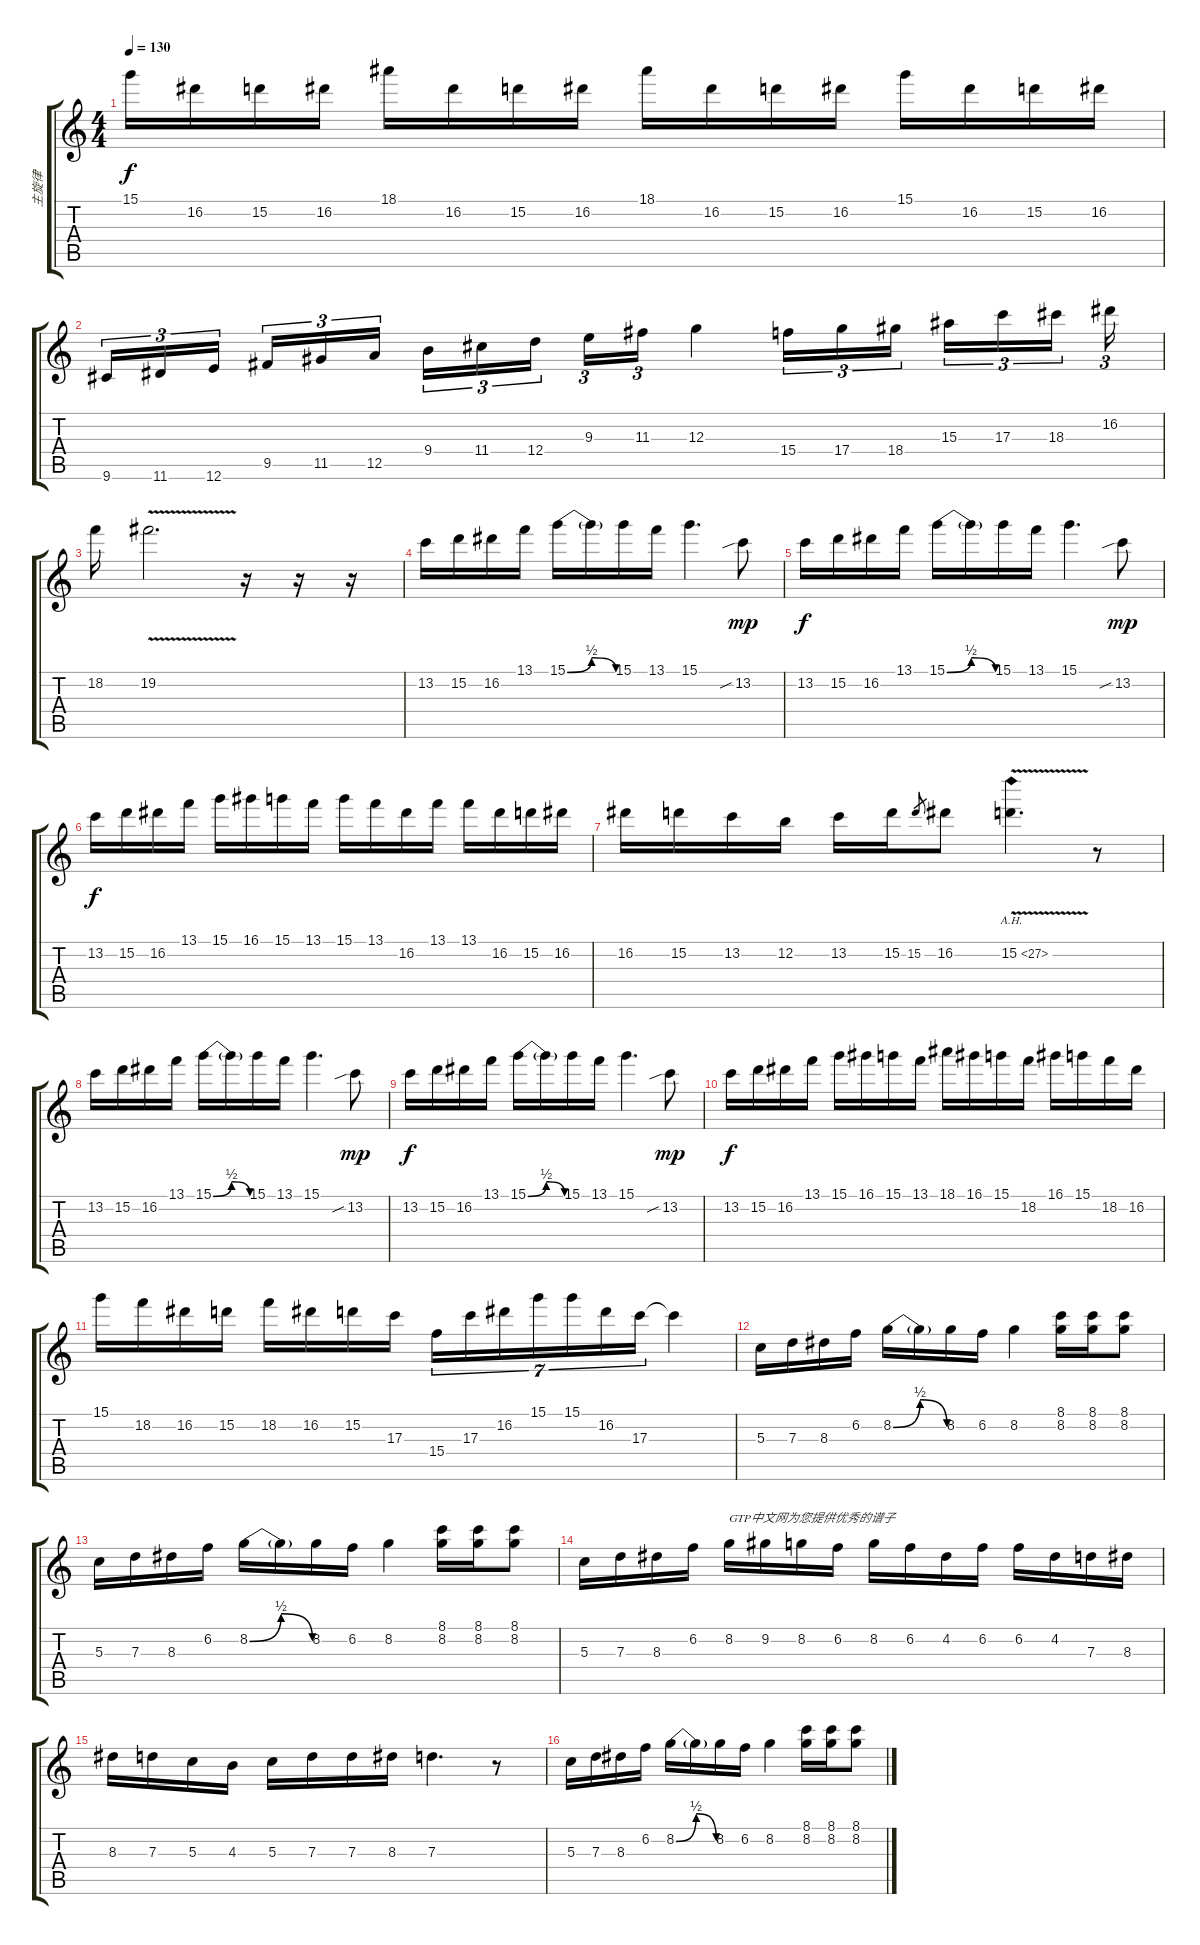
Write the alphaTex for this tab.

\track ("主旋律" "主旋律") {instrument distortionguitar}
\staff {score tabs}
\tuning (E4 B3 G3 D3 A2 E2) {hide}
\ts (4 4)
\tempo 130
\clef g2
\ks c
15.1.16{dy f} 16.2.16 15.2.16 16.2.16 18.1.16 16.2.16 15.2.16 16.2.16 18.1.16 16.2.16 15.2.16 16.2.16 15.1.16 16.2.16 15.2.16 16.2.16 |
9.6.16{tu (3 2)} 11.6.16{tu (3 2)} 12.6.16{tu (3 2) beam splitsecondary} 9.5.16{tu (3 2)} 11.5.16{tu (3 2)} 12.5.16{tu (3 2)} 9.4.16{tu (3 2)} 11.4.16{tu (3 2)} 12.4.16{tu (3 2) beam splitsecondary} 9.3.16{tu (3 2)} 11.3.16{tu (3 2)} 12.3.4 15.4.16{tu (3 2)} 17.4.16{tu (3 2)} 18.4.16{tu (3 2) beam splitsecondary} 15.3.16{tu (3 2)} 17.3.16{tu (3 2)} 18.3.16{tu (3 2) beam splitsecondary} 16.2.16{tu (3 2)} |
18.2.16 19.2{v}.2{d} r.16 r.16 r.16 |
13.2.16 15.2.16 16.2.16 13.1.16 15.1{be (bendrelease 0 0 30 2 30 2 60 0)}.16 15.1{t}.16 15.1.16 13.1.16 15.1.4{d} 13.2{sib}.8{dy mp} |
13.2.16{dy f} 15.2.16 16.2.16 13.1.16 15.1{be (bendrelease 0 0 30 2 30 2 60 0)}.16 15.1{t}.16 15.1.16 13.1.16 15.1.4{d} 13.2{sib}.8{dy mp} |
13.2.16{dy f} 15.2.16 16.2.16 13.1.16 15.1.16 16.1.16 15.1.16 13.1.16 15.1.16 13.1.16 16.2.16 13.1.16 13.1.16 16.2.16 15.2.16 16.2.16 |
16.2.16 15.2.16 13.2.16 12.2.16 13.2.16 15.2.16 15.2.8{gr} 16.2.8 15.2{ah 12 v}.4{d} r.8 |
13.2.16 15.2.16 16.2.16 13.1.16 15.1{be (bendrelease 0 0 30 2 30 2 60 0)}.16 15.1{t}.16 15.1.16 13.1.16 15.1.4{d} 13.2{sib}.8{dy mp} |
13.2.16{dy f} 15.2.16 16.2.16 13.1.16 15.1{be (bendrelease 0 0 30 2 30 2 60 0)}.16 15.1{t}.16 15.1.16 13.1.16 15.1.4{d} 13.2{sib}.8{dy mp} |
13.2.16{dy f} 15.2.16 16.2.16 13.1.16 15.1.16 16.1.16 15.1.16 13.1.16 18.1.16 16.1.16 15.1.16 18.2.16 16.1.16 15.1.16 18.2.16 16.2.16 |
15.1.16 18.2.16 16.2.16 15.2.16 18.2.16 16.2.16 15.2.16 17.3.16 15.4.16{tu (7 4)} 17.3.16{tu (7 4)} 16.2.16{tu (7 4)} 15.1.16{tu (7 4)} 15.1.16{tu (7 4)} 16.2.16{tu (7 4)} 17.3.16{tu (7 4)} 17.3{t}.4 |
5.3.16 7.3.16 8.3.16 6.2.16 8.2{be (bendrelease 0 0 30 2 30 2 60 0)}.16 8.2{t}.16 8.2.16 6.2.16 8.2.4 (8.1 8.2).16 (8.1 8.2).16 (8.1 8.2).8 |
5.3.16 7.3.16 8.3.16 6.2.16 8.2{be (bendrelease 0 0 30 2 30 2 60 0)}.16 8.2{t}.16 8.2.16 6.2.16 8.2.4 (8.1 8.2).16 (8.1 8.2).16 (8.1 8.2).8 |
5.3.16 7.3.16 8.3.16 6.2.16 8.2.16{txt "GTP中文网为您提供优秀的谱子"} 9.2.16 8.2.16 6.2.16 8.2.16 6.2.16 4.2.16 6.2.16 6.2.16 4.2.16 7.3.16 8.3.16 |
8.3.16 7.3.16 5.3.16 4.3.16 5.3.16 7.3.16 7.3.16 8.3.16 7.3.4{d} r.8 |
5.3.16 7.3.16 8.3.16 6.2.16 8.2{be (bendrelease 0 0 30 2 30 2 60 0)}.16 8.2{t}.16 8.2.16 6.2.16 8.2.4 (8.1 8.2).16 (8.1 8.2).16 (8.1 8.2).8
